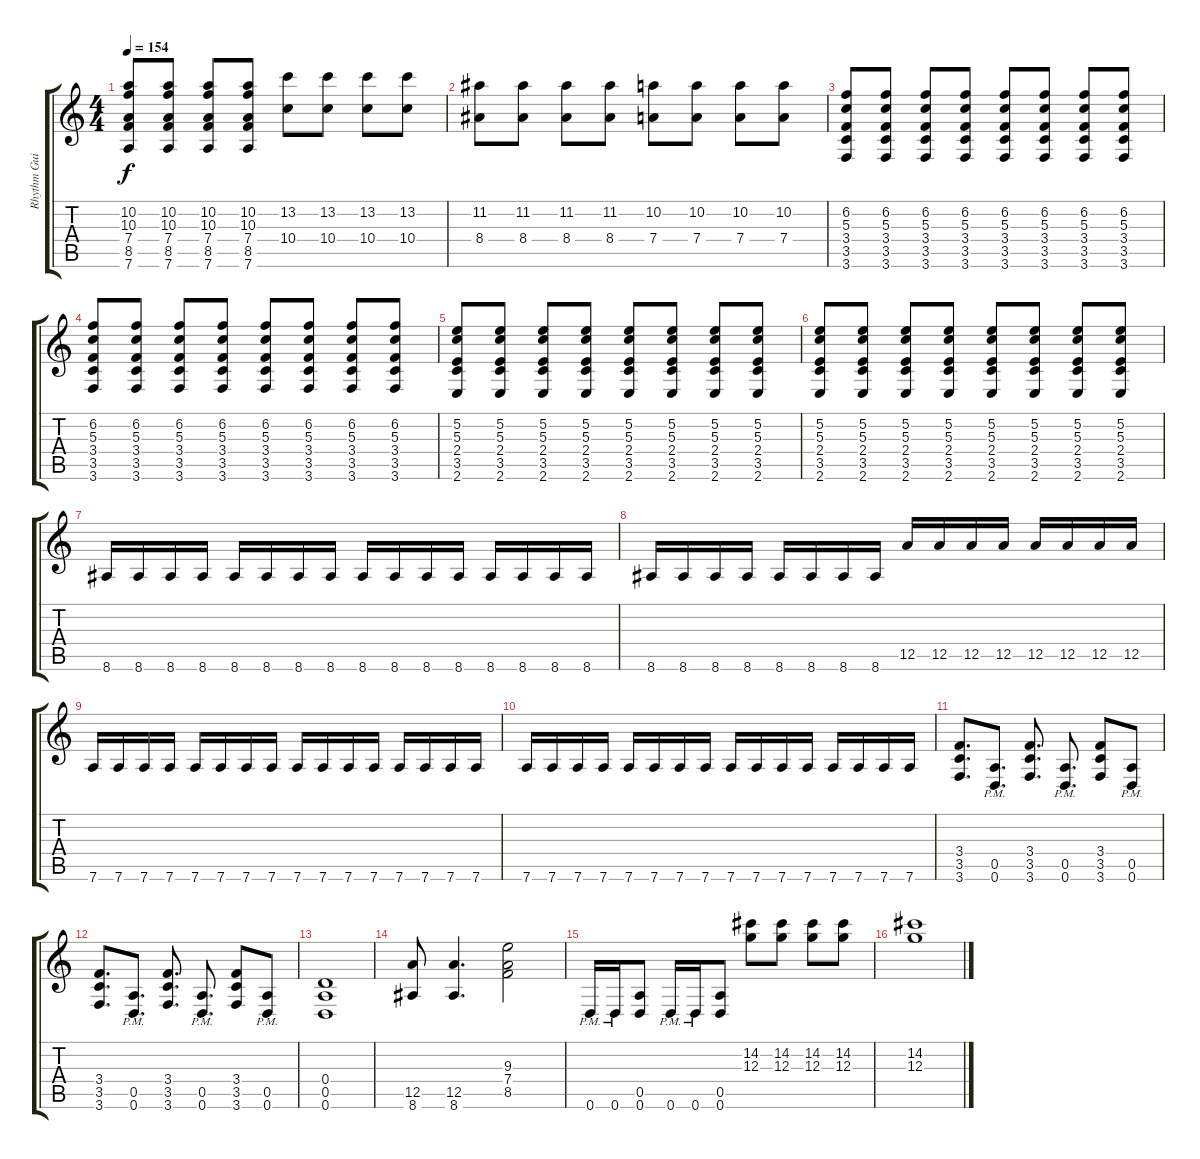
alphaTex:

\track ("Rhythm Guitar 1" "Rhythm Gui") {instrument distortionguitar}
\staff {score tabs}
\tuning (E4 B3 G3 D3 A2 D2) {hide}
\ts (4 4)
\tempo 154
\clef g2
\ks c
(10.2 10.3 7.4 8.5 7.6).8{dy f} (10.2 10.3 7.4 8.5 7.6).8 (10.2 10.3 7.4 8.5 7.6).8 (10.2 10.3 7.4 8.5 7.6).8 (13.2 10.4).8 (13.2 10.4).8 (13.2 10.4).8 (13.2 10.4).8 |
(11.2 8.4).8 (11.2 8.4).8 (11.2 8.4).8 (11.2 8.4).8 (10.2 7.4).8 (10.2 7.4).8 (10.2 7.4).8 (10.2 7.4).8 |
(6.2 5.3 3.4 3.5 3.6).8 (6.2 5.3 3.4 3.5 3.6).8 (6.2 5.3 3.4 3.5 3.6).8 (6.2 5.3 3.4 3.5 3.6).8 (6.2 5.3 3.4 3.5 3.6).8 (6.2 5.3 3.4 3.5 3.6).8 (6.2 5.3 3.4 3.5 3.6).8 (6.2 5.3 3.4 3.5 3.6).8 |
(6.2 5.3 3.4 3.5 3.6).8 (6.2 5.3 3.4 3.5 3.6).8 (6.2 5.3 3.4 3.5 3.6).8 (6.2 5.3 3.4 3.5 3.6).8 (6.2 5.3 3.4 3.5 3.6).8 (6.2 5.3 3.4 3.5 3.6).8 (6.2 5.3 3.4 3.5 3.6).8 (6.2 5.3 3.4 3.5 3.6).8 |
(5.2 5.3 2.4 3.5 2.6).8 (5.2 5.3 2.4 3.5 2.6).8 (5.2 5.3 2.4 3.5 2.6).8 (5.2 5.3 2.4 3.5 2.6).8 (5.2 5.3 2.4 3.5 2.6).8 (5.2 5.3 2.4 3.5 2.6).8 (5.2 5.3 2.4 3.5 2.6).8 (5.2 5.3 2.4 3.5 2.6).8 |
(5.2 5.3 2.4 3.5 2.6).8 (5.2 5.3 2.4 3.5 2.6).8 (5.2 5.3 2.4 3.5 2.6).8 (5.2 5.3 2.4 3.5 2.6).8 (5.2 5.3 2.4 3.5 2.6).8 (5.2 5.3 2.4 3.5 2.6).8 (5.2 5.3 2.4 3.5 2.6).8 (5.2 5.3 2.4 3.5 2.6).8 |
8.6.16 8.6.16 8.6.16 8.6.16 8.6.16 8.6.16 8.6.16 8.6.16 8.6.16 8.6.16 8.6.16 8.6.16 8.6.16 8.6.16 8.6.16 8.6.16 |
8.6.16 8.6.16 8.6.16 8.6.16 8.6.16 8.6.16 8.6.16 8.6.16 12.5.16 12.5.16 12.5.16 12.5.16 12.5.16 12.5.16 12.5.16 12.5.16 |
7.6.16 7.6.16 7.6.16 7.6.16 7.6.16 7.6.16 7.6.16 7.6.16 7.6.16 7.6.16 7.6.16 7.6.16 7.6.16 7.6.16 7.6.16 7.6.16 |
7.6.16 7.6.16 7.6.16 7.6.16 7.6.16 7.6.16 7.6.16 7.6.16 7.6.16 7.6.16 7.6.16 7.6.16 7.6.16 7.6.16 7.6.16 7.6.16 |
(3.4 3.5 3.6).8{d} (0.5{pm} 0.6{pm}).8{d} (3.4 3.5 3.6).8{d} (0.5{pm} 0.6{pm}).8{d} (3.4 3.5 3.6).8 (0.5{pm} 0.6{pm}).8 |
(3.4 3.5 3.6).8{d} (0.5{pm} 0.6{pm}).8{d} (3.4 3.5 3.6).8{d} (0.5{pm} 0.6{pm}).8{d} (3.4 3.5 3.6).8 (0.5{pm} 0.6{pm}).8 |
(0.4 0.5 0.6).1 |
(12.5 8.6).8 (12.5 8.6).4{d} (9.3 7.4 8.5).2 |
0.6{pm}.16 0.6{pm}.16 (0.5 0.6).8 0.6{pm}.16 0.6{pm}.16 (0.5 0.6).8 (14.2 12.3).8 (14.2 12.3).8 (14.2 12.3).8 (14.2 12.3).8 |
(14.2 12.3).1
